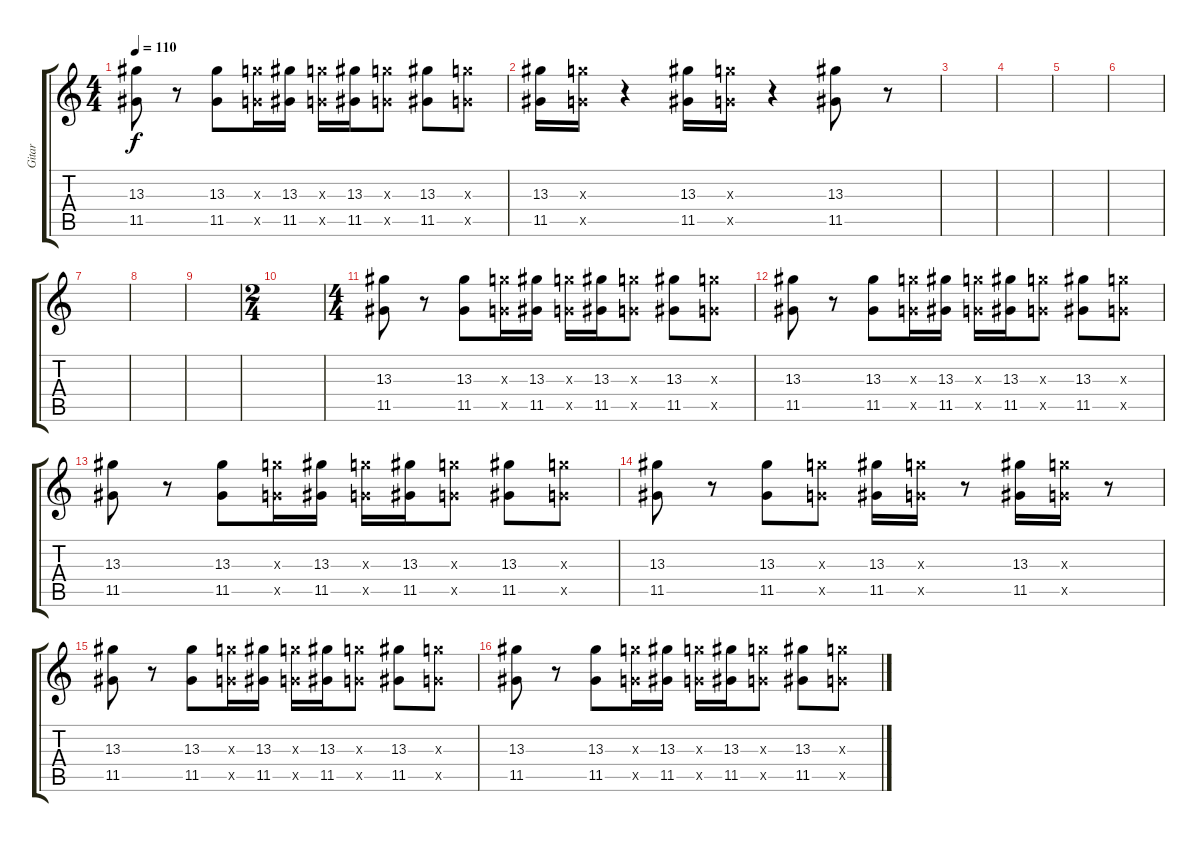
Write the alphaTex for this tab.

\track ("Gitar " "Gitar ") {instrument distortionguitar}
\staff {score tabs}
\tuning (E4 B3 G3 D3 A2 E2) {hide}
\ts (4 4)
\tempo 110
\clef g2
\ks c
(13.3 11.5).8{dy f} r.8 (13.3 11.5).8 (12.3{x} 10.5{x}).16 (13.3 11.5).16 (12.3{x} 10.5{x}).16 (13.3 11.5).16 (12.3{x} 10.5{x}).8 (13.3 11.5).8 (12.3{x} 10.5{x}).8 |
(13.3 11.5).16 (12.3{x} 10.5{x}).16 r.4 (13.3 11.5).16 (12.3{x} 10.5{x}).16 r.4 (13.3 11.5).8 r.8 |
|
|
|
|
|
|
|
\ts (2 4)
|
\ts (4 4)
(13.3 11.5).8{volume 5} r.8 (13.3 11.5).8 (12.3{x} 10.5{x}).16 (13.3 11.5).16 (12.3{x} 10.5{x}).16 (13.3 11.5).16 (12.3{x} 10.5{x}).8 (13.3 11.5).8 (12.3{x} 10.5{x}).8 |
(13.3 11.5).8 r.8 (13.3 11.5).8 (12.3{x} 10.5{x}).16 (13.3 11.5).16 (12.3{x} 10.5{x}).16 (13.3 11.5).16 (12.3{x} 10.5{x}).8 (13.3 11.5).8 (12.3{x} 10.5{x}).8 |
(13.3 11.5).8 r.8 (13.3 11.5).8 (12.3{x} 10.5{x}).16 (13.3 11.5).16 (12.3{x} 10.5{x}).16 (13.3 11.5).16 (12.3{x} 10.5{x}).8 (13.3 11.5).8 (12.3{x} 10.5{x}).8 |
(13.3 11.5).8 r.8 (13.3 11.5).8 (12.3{x} 10.5{x}).8 (13.3 11.5).16 (12.3{x} 10.5{x}).16 r.8 (13.3 11.5).16 (12.3{x} 10.5{x}).16 r.8 |
(13.3 11.5).8 r.8 (13.3 11.5).8 (12.3{x} 10.5{x}).16 (13.3 11.5).16 (12.3{x} 10.5{x}).16 (13.3 11.5).16 (12.3{x} 10.5{x}).8 (13.3 11.5).8 (12.3{x} 10.5{x}).8 |
(13.3 11.5).8 r.8 (13.3 11.5).8 (12.3{x} 10.5{x}).16 (13.3 11.5).16 (12.3{x} 10.5{x}).16 (13.3 11.5).16 (12.3{x} 10.5{x}).8 (13.3 11.5).8 (12.3{x} 10.5{x}).8
